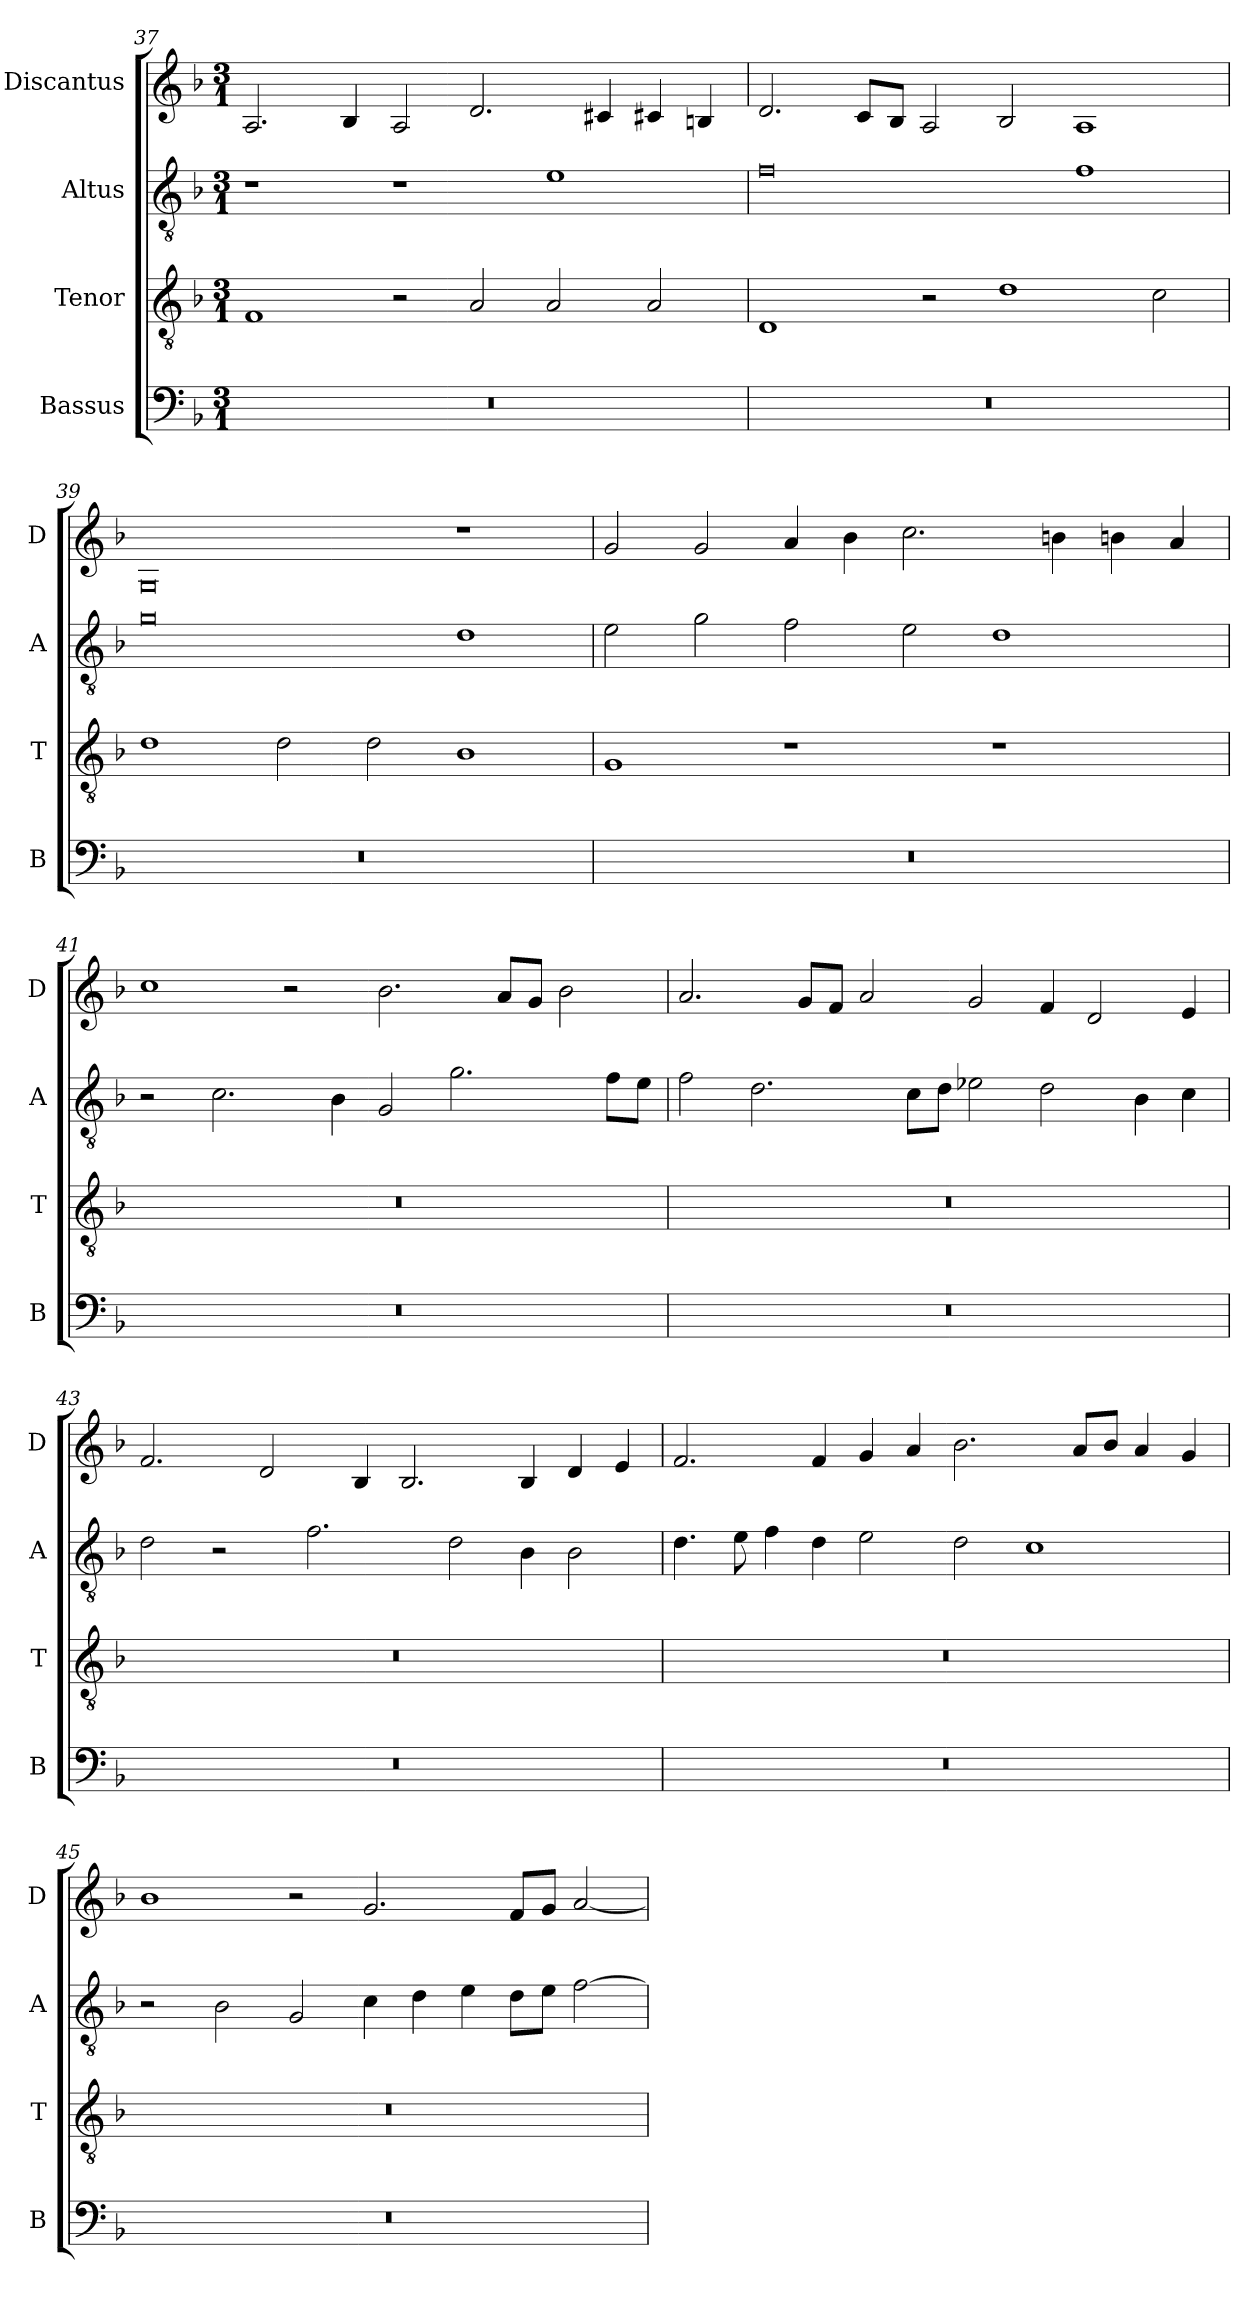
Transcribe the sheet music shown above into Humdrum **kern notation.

**kern	**kern	**kern	**kern
*part4	*part3	*part2	*part1
*staff4	*staff3	*staff2	*staff1
*I"Bassus	*I"Tenor	*I"Altus	*I"Discantus
*I'B	*I'T	*I'A	*I'D
*clefF4	*clefGv2	*clefGv2	*clefG2
*k[b-]	*k[b-]	*k[b-]	*k[b-]
*M3/1	*M3/1	*M3/1	*M3/1
=37	=37	=37	=37
0.r	1F	1r	2.A/
.	.	.	4B-/
.	2r	1r	2A/
.	2A/	.	2.d/
.	2A/	1e	.
.	.	.	4c#X/
.	2A/	.	4c#X/
.	.	.	4Bn/
=38	=38	=38	=38
0.r	1D	0f	2.d/
.	.	.	8c/L
.	.	.	8B-/J
.	2r	.	2A/
.	1d	.	2B-/
.	.	1f	1A
.	2c\	.	.
=39	=39	=39	=39
0.r	1d	0g	0G
.	2d\	.	.
.	2d\	.	.
.	1B-	1d	1r
=40	=40	=40	=40
0.r	1G	2e\	2g/
.	.	2g\	2g/
.	1r	2f\	4a/
.	.	.	4b-\
.	.	2e\	2.cc\
.	1r	1d	.
.	.	.	4bn\
.	.	.	4bn\
.	.	.	4a/
=41	=41	=41	=41
0.r	0.r	2r	1cc
.	.	2.c\	.
.	.	.	2r
.	.	4B-\	.
.	.	2G/	2.b-\
.	.	2.g\	.
.	.	.	8a/L
.	.	.	8g/J
.	.	.	2b-\
.	.	8f\L	.
.	.	8e\J	.
=42	=42	=42	=42
0.r	0.r	2f\	2.a/
.	.	2.d\	.
.	.	.	8g/L
.	.	.	8f/J
.	.	.	2a/
.	.	8c\L	.
.	.	8d\J	.
.	.	2e-X\	2g/
.	.	2d\	4f/
.	.	.	2d/
.	.	4B-\	.
.	.	4c\	4e/
=43	=43	=43	=43
0.r	0.r	2d\	2.f/
.	.	2r	.
.	.	.	2d/
.	.	2.f\	.
.	.	.	4B-/
.	.	.	2.B-/
.	.	2d\	.
.	.	4B-\	4B-/
.	.	2B-\	4d/
.	.	.	4e/
=44	=44	=44	=44
0.r	0.r	4.d\	2.f/
.	.	8e\	.
.	.	4f\	.
.	.	4d\	4f/
.	.	2e\	4g/
.	.	.	4a/
.	.	2d\	2.b-\
.	.	1c	.
.	.	.	8a/L
.	.	.	8b-/J
.	.	.	4a/
.	.	.	4g/
=45	=45	=45	=45
0.r	0.r	2r	1b-
.	.	2B-\	.
.	.	2G/	2r
.	.	4c\	2.g/
.	.	4d\	.
.	.	4e\	.
.	.	8d\L	8f/L
.	.	8e\J	8g/J
.	.	[2f\	[2a/
=	=	=	=
*-	*-	*-	*-
